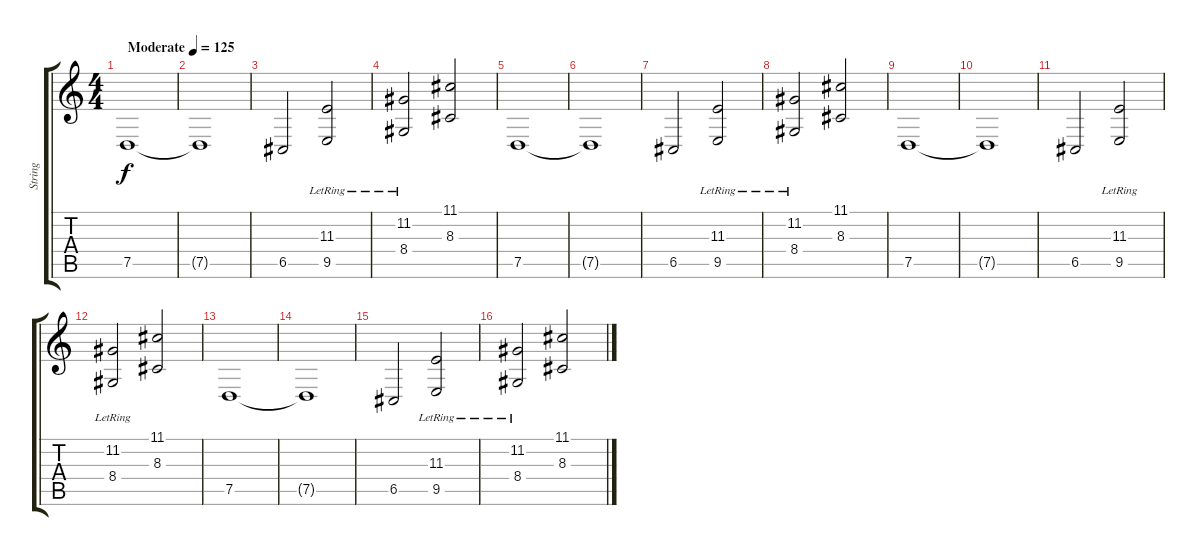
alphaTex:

\track ("String" "String") {instrument stringensemble1}
\staff {score tabs}
\tuning (D4 A3 F3 C3 G2 D2) {hide}
\ts (4 4)
\tempo (125 "Moderate")
\clef g2
\ks c
7.5.1{dy f instrument stringensemble1} |
7.5{t}.1 |
6.5.2 (11.3 9.5{lr}).2 |
(11.2 8.4{lr}).2 (11.1 8.3).2 |
7.5.1 |
7.5{t}.1 |
6.5.2 (11.3 9.5{lr}).2 |
(11.2 8.4{lr}).2 (11.1 8.3).2 |
7.5.1 |
7.5{t}.1 |
6.5.2 (11.3 9.5{lr}).2 |
(11.2 8.4{lr}).2 (11.1 8.3).2 |
7.5.1 |
7.5{t}.1 |
6.5.2 (11.3 9.5{lr}).2 |
(11.2 8.4{lr}).2 (11.1 8.3).2
